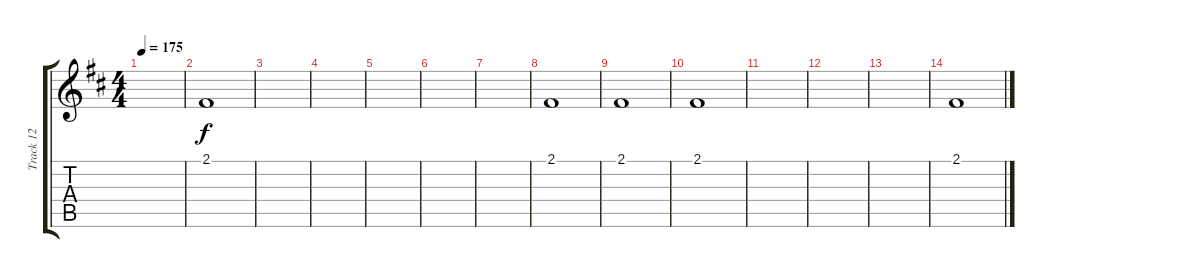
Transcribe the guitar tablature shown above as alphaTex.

\track ("Track 12" "Track 12") {instrument reversecymbal}
\staff {score tabs}
\tuning (E4 B3 G3 D3 A2 E2) {hide}
\ts (4 4)
\tempo 175
\clef g2
\ks d
|
2.1.1 |
|
|
|
|
|
2.1.1 |
2.1.1 |
2.1.1 |
|
|
|
2.1.1
